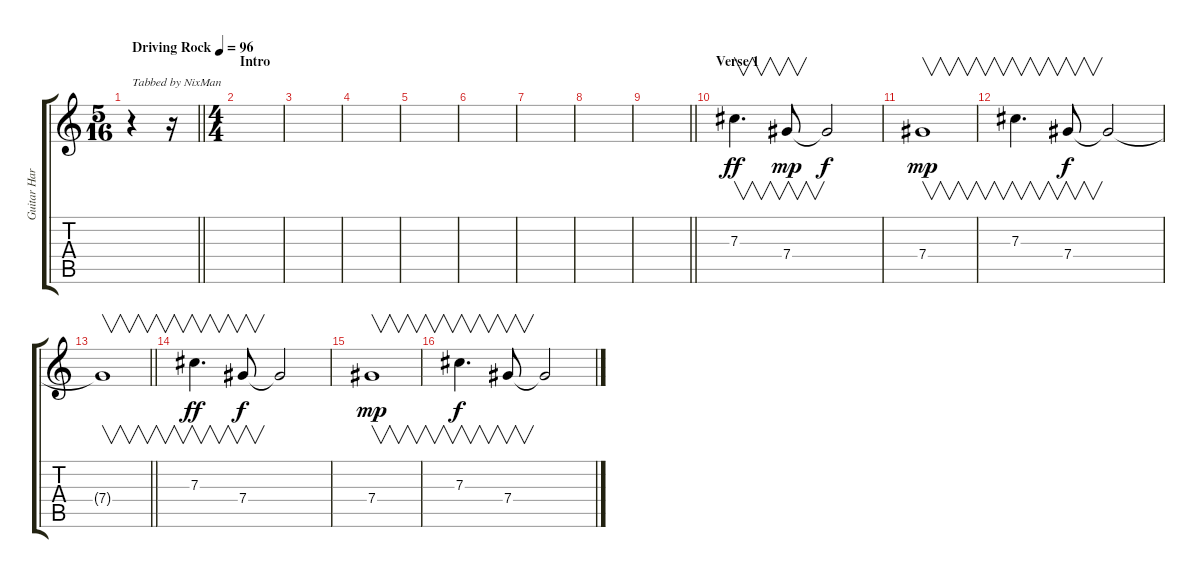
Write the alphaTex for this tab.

\track ("Guitar Harmonics 1" "Guitar Har") {instrument guitarharmonics}
\staff {score tabs}
\tuning (Eb4 Bb3 Gb3 Db3 Ab2 Db2) {hide}
\ts (5 16)
\tempo (96 "Driving Rock")
\clef g2
\barLineRight lightlight
\ks c
r.4{txt "Tabbed by NixMan" dy ff instrument guitarharmonics} r.16 |
\ts (4 4)
\section ("" "Intro")
|
|
|
|
|
|
|
\barLineRight lightlight
|
\section ("" "Verse 1")
7.3.4{v d volume 7 instrument guitarharmonics} 7.4.8{v dy mp} 7.4{t}.2{dy f} |
7.4.1{v dy mp} |
7.3.4{v d} 7.4.8{v dy f} 7.4{t}.2 |
\barLineRight lightlight
7.4{t}.1{v} |
\section ("" "")
7.3.4{v d dy ff} 7.4.8{v dy f} 7.4{t}.2 |
7.4.1{v dy mp} |
7.3.4{v d dy f} 7.4.8{v} 7.4{t}.2
